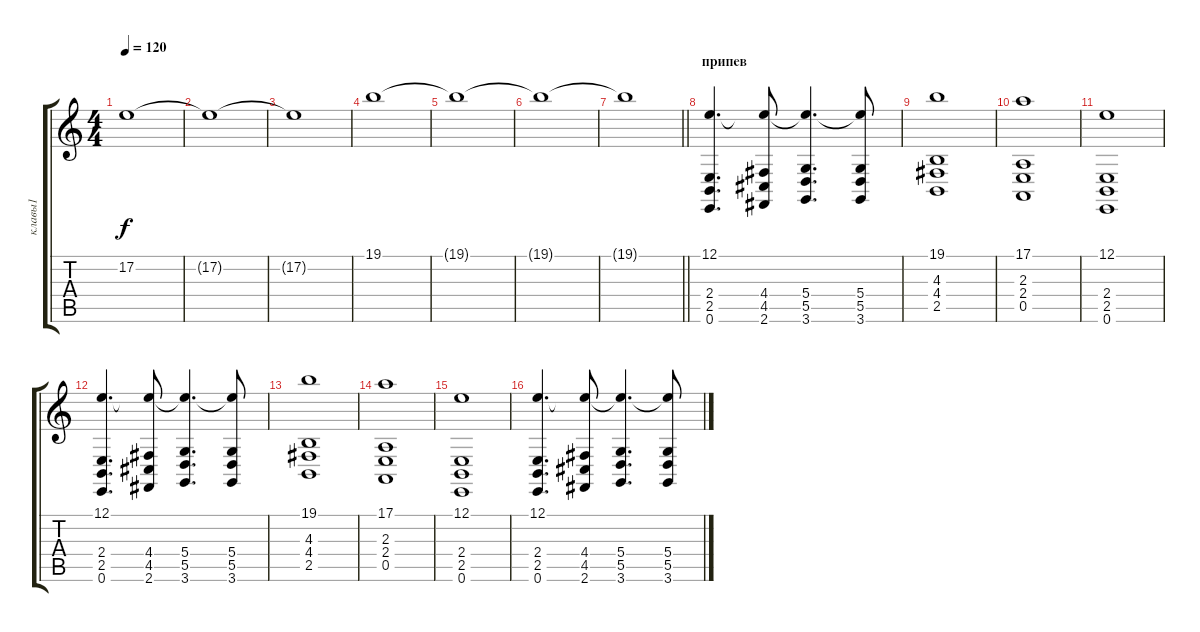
\track ("клавы1" "клавы1") {instrument fx7echoes}
\staff {score tabs}
\tuning (E4 B3 G3 D3 A2 E2) {hide}
\ts (4 4)
\tempo 120
\clef g2
\ks c
17.2{t}.1{dy f} |
17.2{t}.1 |
17.2{t}.1 |
19.1.1 |
19.1{t}.1 |
19.1{t}.1 |
\barLineRight lightlight
19.1{t}.1 |
\section ("" "припев")
(12.1 2.4 2.5 0.6).4{d} (12.1{t} 4.4 4.5 2.6).8 (12.1{t} 5.4 5.5 3.6).4{d} (12.1{t} 5.4 5.5 3.6).8 |
(19.1 4.3 4.4 2.5).1 |
(17.1 2.3 2.4 0.5).1 |
(12.1 2.4 2.5 0.6).1 |
(12.1 2.4 2.5 0.6).4{d} (12.1{t} 4.4 4.5 2.6).8 (12.1{t} 5.4 5.5 3.6).4{d} (12.1{t} 5.4 5.5 3.6).8 |
(19.1 4.3 4.4 2.5).1 |
(17.1 2.3 2.4 0.5).1 |
(12.1 2.4 2.5 0.6).1 |
(12.1 2.4 2.5 0.6).4{d} (12.1{t} 4.4 4.5 2.6).8 (12.1{t} 5.4 5.5 3.6).4{d} (12.1{t} 5.4 5.5 3.6).8
